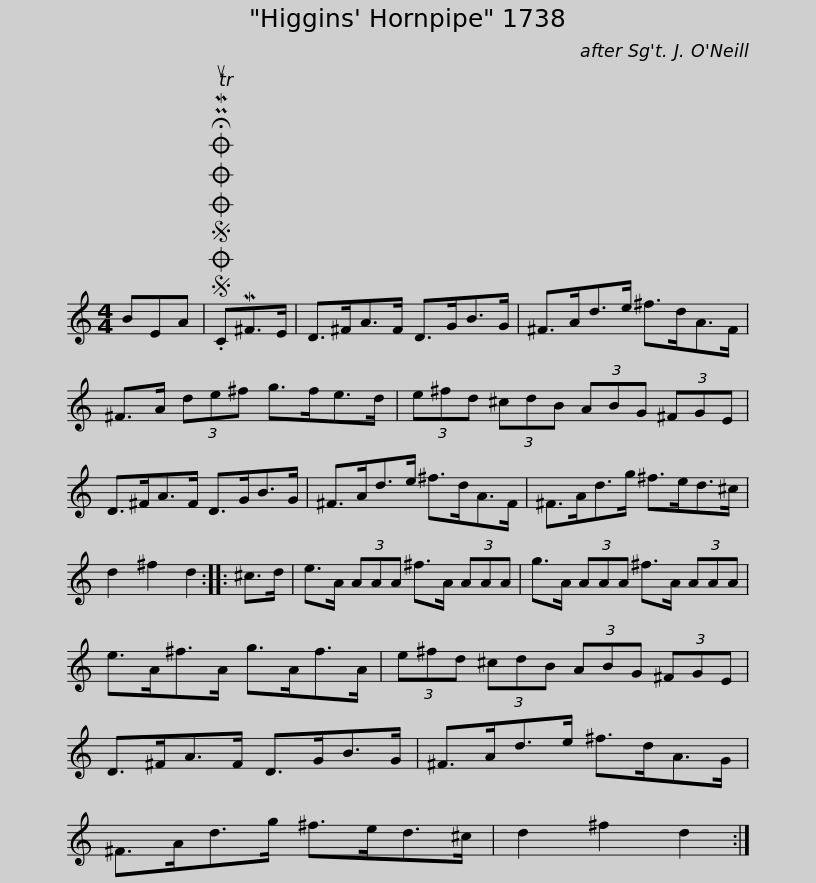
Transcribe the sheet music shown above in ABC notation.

X:1
L:1/8
M:4/4
I:linebreak $
K:C
V:1 treble
V:1
 BEA |SOSOOO .!fermata!PMTuCM^F>E | D>^FA>F D>GB>G | ^F>Ad>e ^f>dA>F | ^F>A (3de^f g>fe>d |$ %5
 (3e^fd (3^cdB (3ABG (3^FGE | D>^FA>F D>GB>G | ^F>Ad>e ^f>dA>F | ^F>Ad>g ^f>ed>^c | d2 ^f2 d2 ::$ %10
 ^c>d | e>A (3AAA ^f>A (3AAA | g>A (3AAA ^f>A (3AAA | e>A^f>A g>Af>A |$ (3e^fd (3^cdB (3ABG (3^FGE | %15
 D>^FA>F D>GB>G | ^F>Ad>e ^f>dA>G | ^F>Ad>g ^f>ed>^c | d2 ^f2 d2 :| %19
